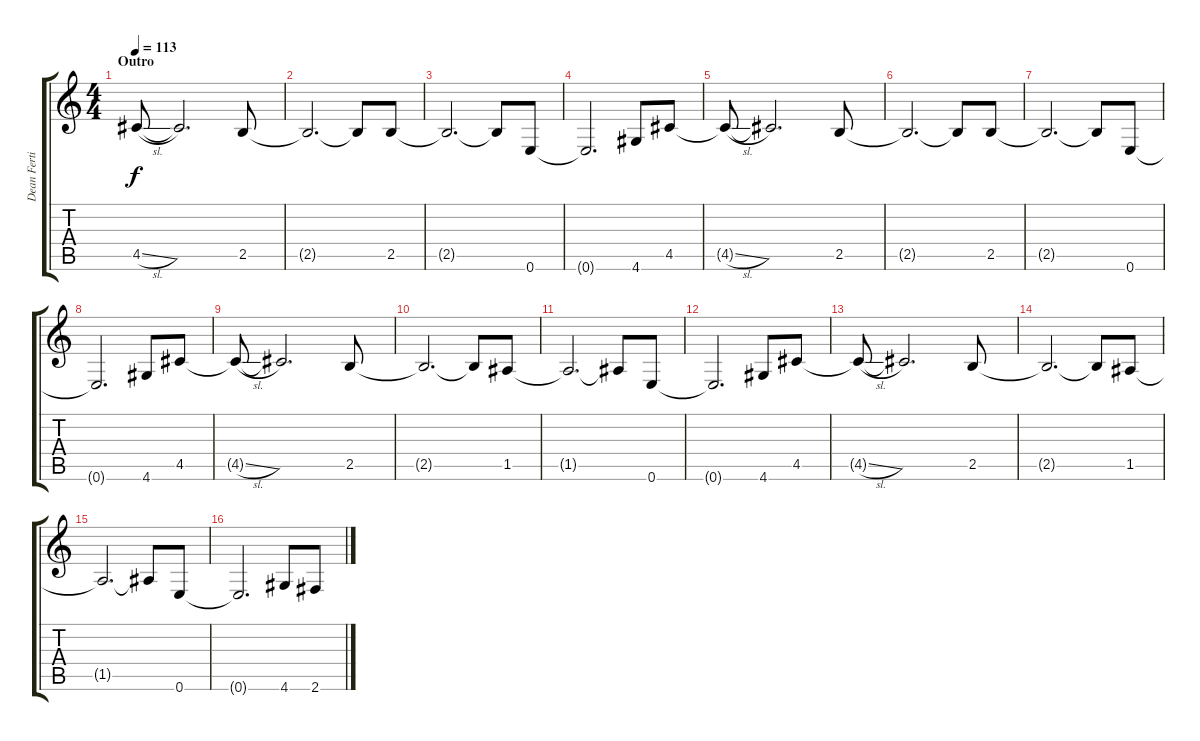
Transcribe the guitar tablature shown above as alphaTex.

\track ("Dean Fertita (Keyboard preset)" "Dean Ferti") {instrument overdrivenguitar}
\staff {score tabs}
\tuning (E4 B3 G3 D3 A2 E2) {hide}
\ts (4 4)
\section ("" "Outro")
\tempo 113
\clef g2
\ks c
4.5{sl}.8{dy f volume 15} 4.5{t}.2{d volume 2} 2.5.8{volume 13} |
2.5{t}.2{d volume 3} 2.5{t}.8 2.5.8{volume 13} |
2.5{t}.2{d volume 2} 2.5{t}.8 0.6.8{volume 13} |
0.6{t}.2{d volume 2} 4.6.8{volume 12} 4.5.8 |
4.5{sl t}.8{volume 15} 4.5{t}.2{d volume 2} 2.5.8{volume 13} |
2.5{t}.2{d volume 3} 2.5{t}.8 2.5.8{volume 13} |
2.5{t}.2{d volume 2} 2.5{t}.8 0.6.8{volume 13} |
0.6{t}.2{d volume 2} 4.6.8{volume 12} 4.5.8 |
4.5{sl t}.8{volume 15} 4.5{t}.2{d volume 2} 2.5.8{volume 13} |
2.5{t}.2{d volume 3} 2.5{t}.8 1.5.8{volume 13} |
1.5{t}.2{d volume 2} 1.5{t}.8 0.6.8{volume 13} |
0.6{t}.2{d volume 2} 4.6.8{volume 12} 4.5.8 |
4.5{sl t}.8{volume 15} 4.5{t}.2{d volume 2} 2.5.8{volume 13} |
2.5{t}.2{d volume 3} 2.5{t}.8 1.5.8{volume 13} |
1.5{t}.2{d volume 2} 1.5{t}.8 0.6.8{volume 13} |
0.6{t}.2{d volume 2} 4.6.8{volume 12} 2.6.8
